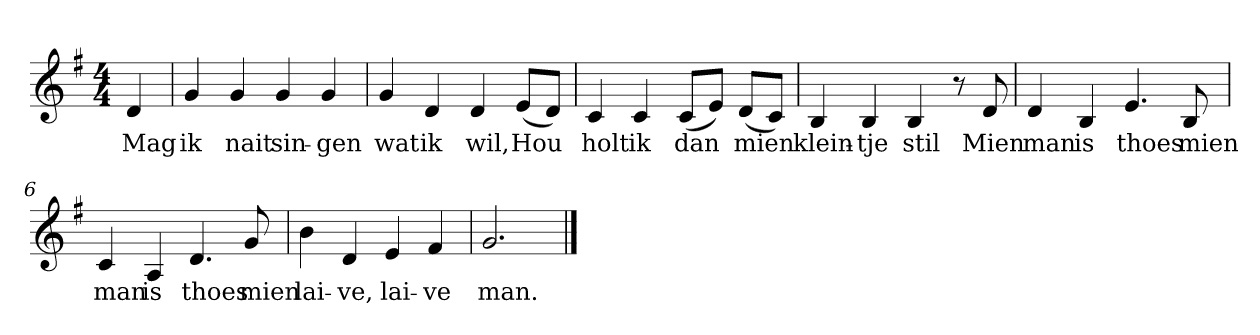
**kern	**text
*part1	*part1
*staff1	*staff1
*clefG2	*
*k[f#]	*
*G:	*
*M4/4	*
*MM120	*
=	=
4d	Mag
=1	=1
4g	ik
4g	nait
4g	sin-
4g	-gen
=2	=2
4g	wat
4d	ik
4d	wil,
(8e/L	Hou
8d/J)	.
=3	=3
4c	holt
4c	ik
(8c/L	dan
8e/J)	.
(8d/L	mien
8c/J)	.
=4	=4
4B	klein-
4B	-tje
4B	stil
8r	.
8d	Mien
=5	=5
4d	man
4B	is
4.e	thoes
8B	mien
=6	=6
4c	man
4A	is
4.d	thoes
8g	mien
=7	=7
4b	lai-
4d	-ve,
4e	lai-
4f#	-ve
=8	=8
2.g	man.
==	==
*-	*-
